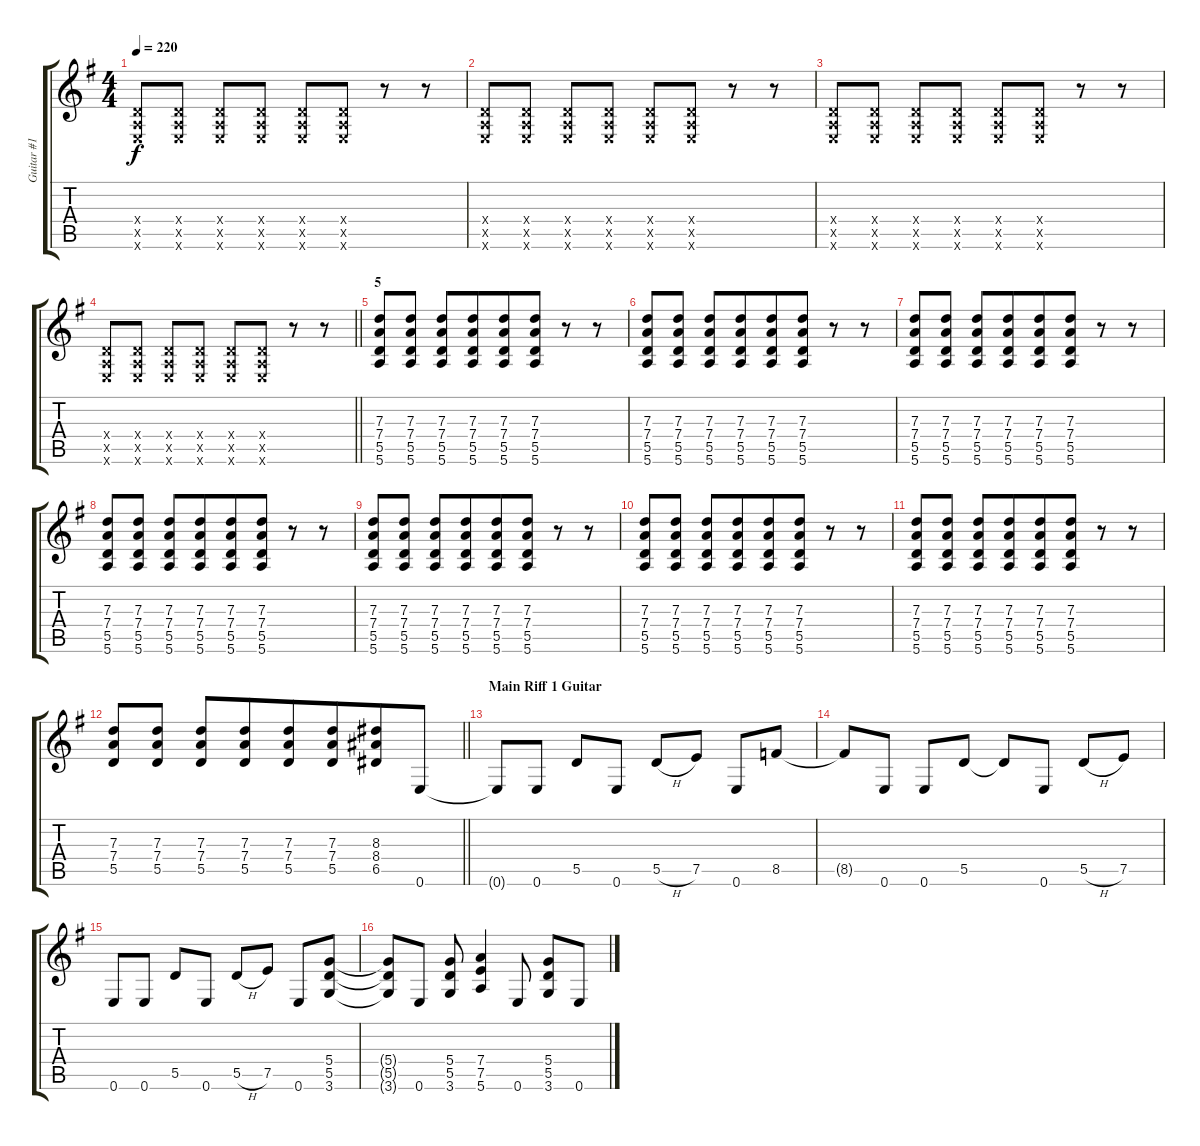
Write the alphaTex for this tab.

\track ("Guitar #1" "Guitar #1") {instrument distortionguitar}
\staff {score tabs}
\tuning (E4 B3 G3 D3 A2 E2) {hide}
\ts (4 4)
\tempo 220
\clef g2
\ks eminor
(0.4{x} 0.5{x} 0.6{x}).8{dy f} (0.4{x} 0.5{x} 0.6{x}).8 (0.4{x} 0.5{x} 0.6{x}).8 (0.4{x} 0.5{x} 0.6{x}).8 (0.4{x} 0.5{x} 0.6{x}).8 (0.4{x} 0.5{x} 0.6{x}).8 r.8 r.8 |
(0.4{x} 0.5{x} 0.6{x}).8 (0.4{x} 0.5{x} 0.6{x}).8 (0.4{x} 0.5{x} 0.6{x}).8 (0.4{x} 0.5{x} 0.6{x}).8 (0.4{x} 0.5{x} 0.6{x}).8 (0.4{x} 0.5{x} 0.6{x}).8 r.8 r.8 |
(0.4{x} 0.5{x} 0.6{x}).8 (0.4{x} 0.5{x} 0.6{x}).8 (0.4{x} 0.5{x} 0.6{x}).8 (0.4{x} 0.5{x} 0.6{x}).8 (0.4{x} 0.5{x} 0.6{x}).8 (0.4{x} 0.5{x} 0.6{x}).8 r.8 r.8 |
\barLineRight lightlight
(0.4{x} 0.5{x} 0.6{x}).8 (0.4{x} 0.5{x} 0.6{x}).8 (0.4{x} 0.5{x} 0.6{x}).8 (0.4{x} 0.5{x} 0.6{x}).8 (0.4{x} 0.5{x} 0.6{x}).8 (0.4{x} 0.5{x} 0.6{x}).8 r.8 r.8 |
\section ("" "5")
(7.3 7.4 5.5 5.6).8{beam merge} (7.3 7.4 5.5 5.6).8 (7.3 7.4 5.5 5.6).8 (7.3 7.4 5.5 5.6).8{beam merge} (7.3 7.4 5.5 5.6).8{beam merge} (7.3 7.4 5.5 5.6).8{beam merge} r.8 r.8 |
(7.3 7.4 5.5 5.6).8{beam merge} (7.3 7.4 5.5 5.6).8 (7.3 7.4 5.5 5.6).8 (7.3 7.4 5.5 5.6).8{beam merge} (7.3 7.4 5.5 5.6).8{beam merge} (7.3 7.4 5.5 5.6).8{beam merge} r.8 r.8 |
(7.3 7.4 5.5 5.6).8{beam merge} (7.3 7.4 5.5 5.6).8 (7.3 7.4 5.5 5.6).8 (7.3 7.4 5.5 5.6).8{beam merge} (7.3 7.4 5.5 5.6).8{beam merge} (7.3 7.4 5.5 5.6).8{beam merge} r.8 r.8 |
(7.3 7.4 5.5 5.6).8{beam merge} (7.3 7.4 5.5 5.6).8 (7.3 7.4 5.5 5.6).8 (7.3 7.4 5.5 5.6).8{beam merge} (7.3 7.4 5.5 5.6).8{beam merge} (7.3 7.4 5.5 5.6).8{beam merge} r.8 r.8 |
(7.3 7.4 5.5 5.6).8{beam merge} (7.3 7.4 5.5 5.6).8 (7.3 7.4 5.5 5.6).8 (7.3 7.4 5.5 5.6).8{beam merge} (7.3 7.4 5.5 5.6).8{beam merge} (7.3 7.4 5.5 5.6).8{beam merge} r.8 r.8 |
(7.3 7.4 5.5 5.6).8{beam merge} (7.3 7.4 5.5 5.6).8 (7.3 7.4 5.5 5.6).8 (7.3 7.4 5.5 5.6).8{beam merge} (7.3 7.4 5.5 5.6).8{beam merge} (7.3 7.4 5.5 5.6).8{beam merge} r.8 r.8 |
(7.3 7.4 5.5 5.6).8{beam merge} (7.3 7.4 5.5 5.6).8 (7.3 7.4 5.5 5.6).8 (7.3 7.4 5.5 5.6).8{beam merge} (7.3 7.4 5.5 5.6).8{beam merge} (7.3 7.4 5.5 5.6).8{beam merge} r.8 r.8 |
\barLineRight lightlight
(7.3 7.4 5.5).8{beam merge} (7.3 7.4 5.5).8 (7.3 7.4 5.5).8 (7.3 7.4 5.5).8{beam merge} (7.3 7.4 5.5).8{beam merge} (7.3 7.4 5.5).8{beam merge} (8.3 8.4 6.5).8 0.6.8 |
\section ("" "Main Riff 1 Guitar")
0.6{t}.8 0.6.8 5.5.8 0.6.8 5.5{h}.8 7.5.8 0.6.8{beam merge} 8.5.8 |
8.5{t}.8 0.6.8 0.6.8 5.5.8 5.5{t}.8 0.6.8 5.5{h}.8 7.5.8 |
0.6.8 0.6.8 5.5.8 0.6.8 5.5{h}.8 7.5.8 0.6.8 (5.4 5.5 3.6).8 |
(5.4{t} 5.5{t} 3.6{t}).8 0.6.8 (5.4 5.5 3.6).8 (7.4 7.5 5.6).4 0.6.8 (5.4 5.5 3.6).8 0.6.8
